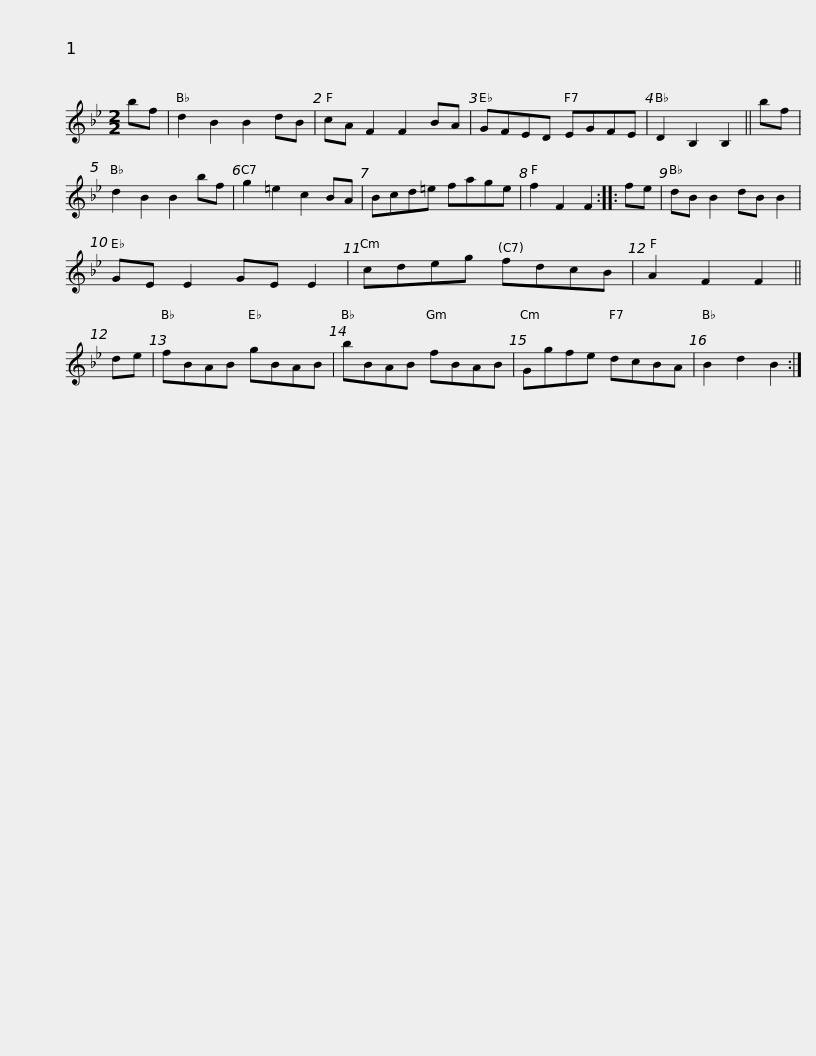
X:1
L:1/8
M:2/2
I:linebreak $
K:Bb
V:1 treble
V:1
 bf | d2 B2 B2 dB | cA F2 F2 BA | GFED EGFE | D2 B,2 B,2 || %5
 bf | d2 B2 B2 bf | g2 =e2 c2 BA |$ Bcd=e fage | f2 F2 F2 :: %10
 fe | dB B2 dB B2 | GE E2 GE E2 | cdeg fdcB | A2 F2 F2 || %15
 de |$ fBAB gBAB | bBAB fBAB | Ggfe dcBA | B2 d2 B2 :| %20
